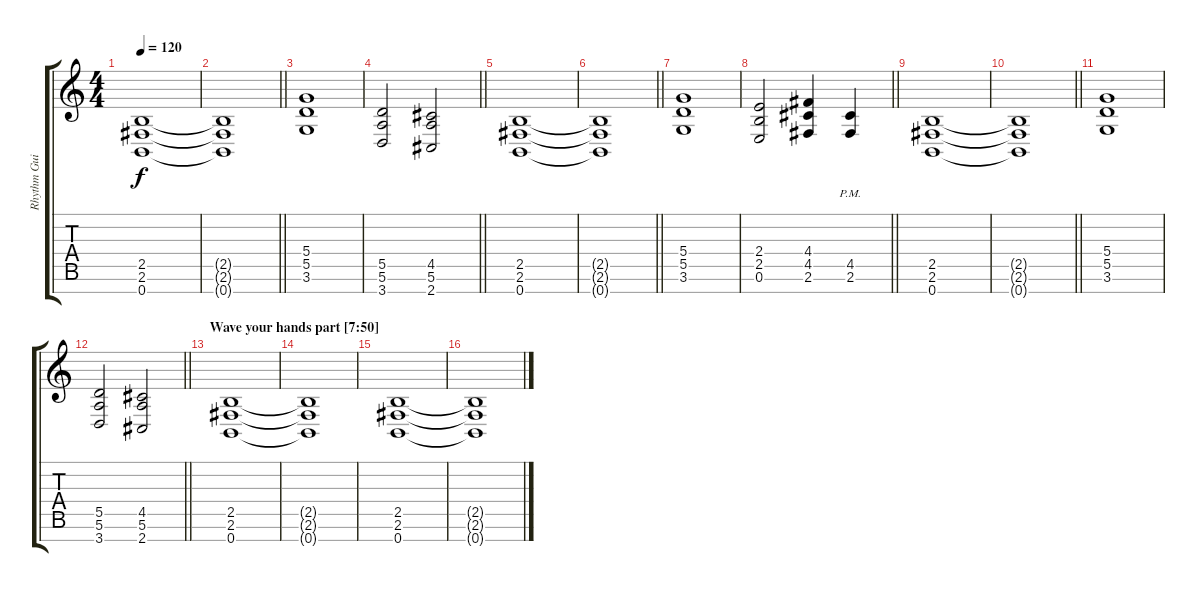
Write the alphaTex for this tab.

\track ("Rhythm Guitar II" "Rhythm Gui") {instrument distortionguitar}
\staff {score tabs}
\tuning (E4 B3 G3 D3 A2 E2 B1) {hide}
\ts (4 4)
\tempo 120
\clef g2
\ks c
(2.5 2.6 0.7).1{dy f} |
\barLineRight lightlight
(2.5{t} 2.6{t} 0.7{t}).1 |
(5.4 5.5 3.6).1 |
\barLineRight lightlight
(5.5 5.6 3.7).2 (4.5 5.6 2.7).2 |
(2.5 2.6 0.7).1 |
\barLineRight lightlight
(2.5{t} 2.6{t} 0.7{t}).1 |
(5.4 5.5 3.6).1 |
\barLineRight lightlight
(2.4 2.5 0.6).2 (4.4 4.5 2.6).4 (4.5{pm} 2.6{pm}).4 |
(2.5 2.6 0.7).1 |
\barLineRight lightlight
(2.5{t} 2.6{t} 0.7{t}).1 |
(5.4 5.5 3.6).1 |
\barLineRight lightlight
(5.5 5.6 3.7).2 (4.5 5.6 2.7).2 |
\section ("" "Wave your hands part [7:50]")
(2.5 2.6 0.7).1 |
(2.5{t} 2.6{t} 0.7{t}).1 |
(2.5 2.6 0.7).1 |
(2.5{t} 2.6{t} 0.7{t}).1
